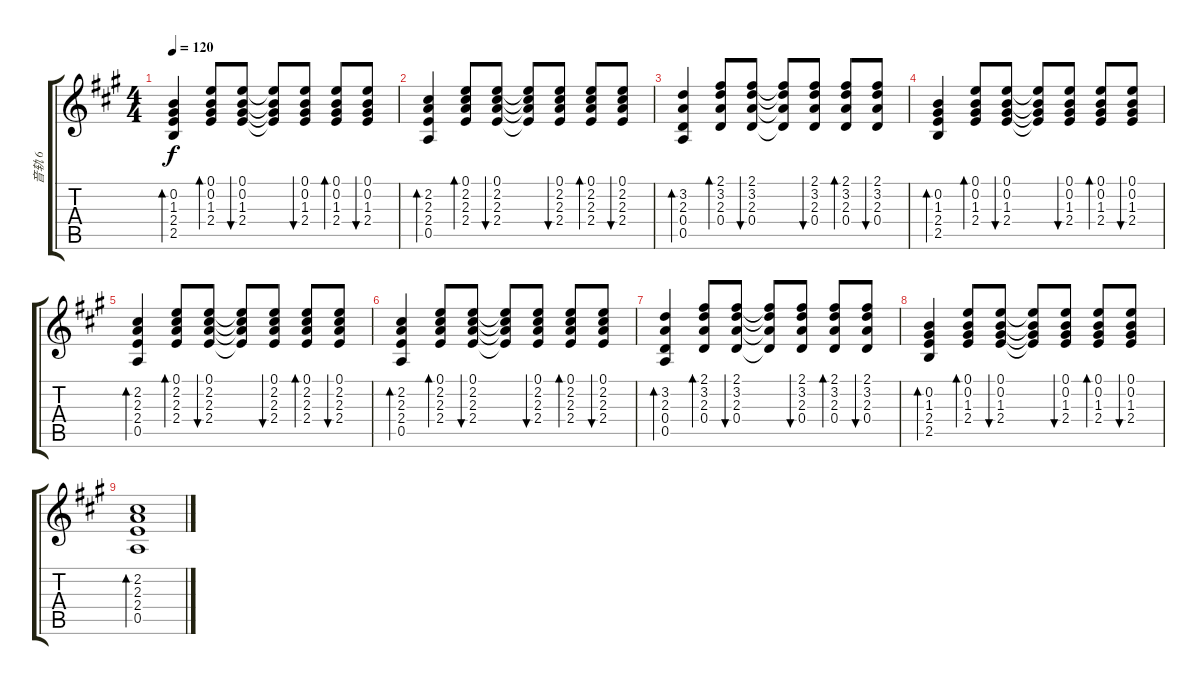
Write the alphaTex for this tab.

\track ("音轨 6" "音轨 6") {instrument electricguitarclean}
\staff {score tabs}
\tuning (E4 B3 G3 D3 A2 E2) {hide}
\ts (4 4)
\tempo 120
\clef g2
\ks a
(0.2 1.3 2.4 2.5).4{bd 60 dy f} (0.1 0.2 1.3 2.4).8{bd 60} (0.1 0.2 1.3 2.4).8{bu 60} (0.1{t} 0.2{t} 1.3{t} 2.4{t}).8 (0.1 0.2 1.3 2.4).8{bu 60} (0.1 0.2 1.3 2.4).8{bd 60} (0.1 0.2 1.3 2.4).8{bu 60} |
(2.2 2.3 2.4 0.5).4{bd 60} (0.1 2.2 2.3 2.4).8{bd 60} (0.1 2.2 2.3 2.4).8{bu 60} (0.1{t} 2.2{t} 2.3{t} 2.4{t}).8 (0.1 2.2 2.3 2.4).8{bu 60} (0.1 2.2 2.3 2.4).8{bd 60} (0.1 2.2 2.3 2.4).8{bu 60} |
(3.2 2.3 0.4 0.5).4{bd 60} (2.1 3.2 2.3 0.4).8{bd 60} (2.1 3.2 2.3 0.4).8{bu 60} (2.1{t} 3.2{t} 2.3{t} 0.4{t}).8 (2.1 3.2 2.3 0.4).8{bu 60} (2.1 3.2 2.3 0.4).8{bd 60} (2.1 3.2 2.3 0.4).8{bu 60} |
(0.2 1.3 2.4 2.5).4{bd 60} (0.1 0.2 1.3 2.4).8{bd 60} (0.1 0.2 1.3 2.4).8{bu 60} (0.1{t} 0.2{t} 1.3{t} 2.4{t}).8 (0.1 0.2 1.3 2.4).8{bu 60} (0.1 0.2 1.3 2.4).8{bd 60} (0.1 0.2 1.3 2.4).8{bu 60} |
(2.2 2.3 2.4 0.5).4{bd 60} (0.1 2.2 2.3 2.4).8{bd 60} (0.1 2.2 2.3 2.4).8{bu 60} (0.1{t} 2.2{t} 2.3{t} 2.4{t}).8 (0.1 2.2 2.3 2.4).8{bu 60} (0.1 2.2 2.3 2.4).8{bd 60} (0.1 2.2 2.3 2.4).8{bu 60} |
(2.2 2.3 2.4 0.5).4{bd 60} (0.1 2.2 2.3 2.4).8{bd 60} (0.1 2.2 2.3 2.4).8{bu 60} (0.1{t} 2.2{t} 2.3{t} 2.4{t}).8 (0.1 2.2 2.3 2.4).8{bu 60} (0.1 2.2 2.3 2.4).8{bd 60} (0.1 2.2 2.3 2.4).8{bu 60} |
(3.2 2.3 0.4 0.5).4{bd 60} (2.1 3.2 2.3 0.4).8{bd 60} (2.1 3.2 2.3 0.4).8{bu 60} (2.1{t} 3.2{t} 2.3{t} 0.4{t}).8 (2.1 3.2 2.3 0.4).8{bu 60} (2.1 3.2 2.3 0.4).8{bd 60} (2.1 3.2 2.3 0.4).8{bu 60} |
(0.2 1.3 2.4 2.5).4{bd 60} (0.1 0.2 1.3 2.4).8{bd 60} (0.1 0.2 1.3 2.4).8{bu 60} (0.1{t} 0.2{t} 1.3{t} 2.4{t}).8 (0.1 0.2 1.3 2.4).8{bu 60} (0.1 0.2 1.3 2.4).8{bd 60} (0.1 0.2 1.3 2.4).8{bu 60} |
(2.2 2.3 2.4 0.5).1{bd 240}
